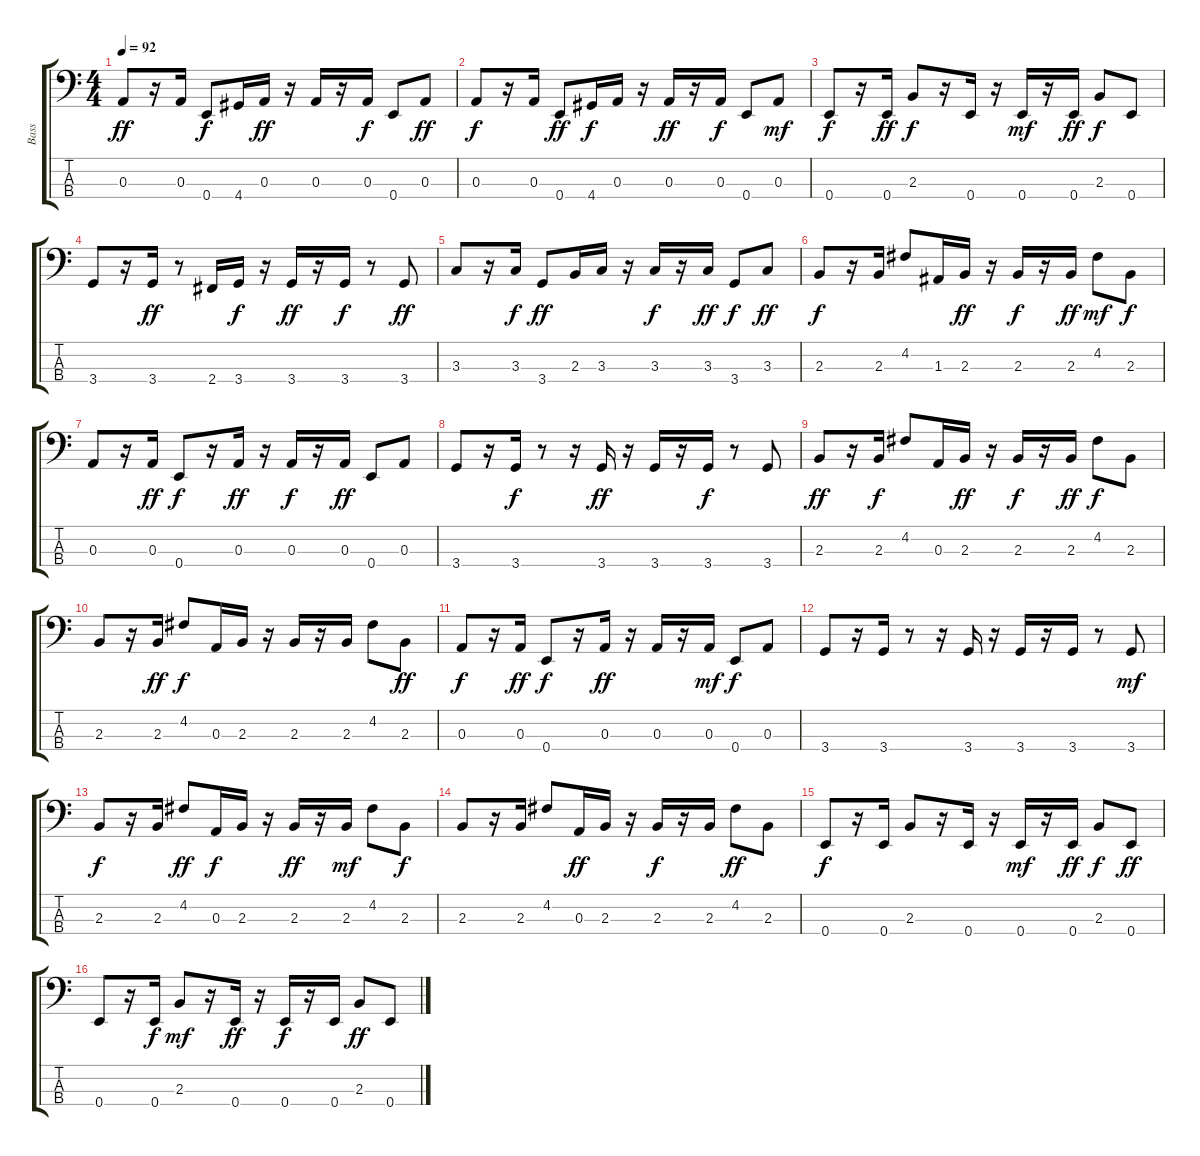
\track ("Bass" "Bass") {instrument electricbassfinger}
\staff {score tabs}
\tuning (G2 D2 A1 E1) {hide}
\ts (4 4)
\tempo 92
\clef f4
\ks c
0.3.8{dy ff} r.16 0.3.16 0.4.8{dy f} 4.4.16 0.3.16{dy ff} r.16 0.3.16 r.16 0.3.16{dy f} 0.4.8 0.3.8{dy ff} |
0.3.8{dy f} r.16 0.3.16 0.4.8{dy ff} 4.4.16{dy f} 0.3.16 r.16 0.3.16{dy ff} r.16 0.3.16{dy f} 0.4.8 0.3.8{dy mf} |
0.4.8{dy f} r.16 0.4.16{dy ff} 2.3.8{dy f} r.16 0.4.16 r.16 0.4.16{dy mf} r.16 0.4.16{dy ff} 2.3.8{dy f} 0.4.8 |
3.4.8 r.16 3.4.16{dy ff} r.8 2.4.16 3.4.16{dy f} r.16 3.4.16{dy ff} r.16 3.4.16{dy f} r.8 3.4.8{dy ff} |
3.3.8 r.16 3.3.16{dy f} 3.4.8{dy ff} 2.3.16 3.3.16 r.16 3.3.16{dy f} r.16 3.3.16{dy ff} 3.4.8{dy f} 3.3.8{dy ff} |
2.3.8{dy f} r.16 2.3.16 4.2.8 1.3.16 2.3.16{dy ff} r.16 2.3.16{dy f} r.16 2.3.16{dy ff} 4.2.8{dy mf} 2.3.8{dy f} |
0.3.8 r.16 0.3.16{dy ff} 0.4.8{dy f} r.16 0.3.16{dy ff} r.16 0.3.16{dy f} r.16 0.3.16{dy ff} 0.4.8 0.3.8 |
3.4.8 r.16 3.4.16{dy f} r.8 r.16 3.4.16{dy ff} r.16 3.4.16 r.16 3.4.16{dy f} r.8 3.4.8 |
2.3.8{dy ff} r.16 2.3.16{dy f} 4.2.8 0.3.16 2.3.16{dy ff} r.16 2.3.16{dy f} r.16 2.3.16{dy ff} 4.2.8{dy f} 2.3.8 |
2.3.8 r.16 2.3.16{dy ff} 4.2.8{dy f} 0.3.16 2.3.16 r.16 2.3.16 r.16 2.3.16 4.2.8 2.3.8{dy ff} |
0.3.8{dy f} r.16 0.3.16{dy ff} 0.4.8{dy f} r.16 0.3.16{dy ff} r.16 0.3.16 r.16 0.3.16{dy mf} 0.4.8{dy f} 0.3.8 |
3.4.8 r.16 3.4.16 r.8 r.16 3.4.16 r.16 3.4.16 r.16 3.4.16 r.8 3.4.8{dy mf} |
2.3.8{dy f} r.16 2.3.16 4.2.8{dy ff} 0.3.16{dy f} 2.3.16 r.16 2.3.16{dy ff} r.16 2.3.16{dy mf} 4.2.8 2.3.8{dy f} |
2.3.8 r.16 2.3.16 4.2.8 0.3.16{dy ff} 2.3.16 r.16 2.3.16{dy f} r.16 2.3.16 4.2.8{dy ff} 2.3.8 |
0.4.8{dy f} r.16 0.4.16 2.3.8 r.16 0.4.16 r.16 0.4.16{dy mf} r.16 0.4.16{dy ff} 2.3.8{dy f} 0.4.8{dy ff} |
0.4.8 r.16 0.4.16{dy f} 2.3.8{dy mf} r.16 0.4.16{dy ff} r.16 0.4.16{dy f} r.16 0.4.16 2.3.8{dy ff} 0.4.8
